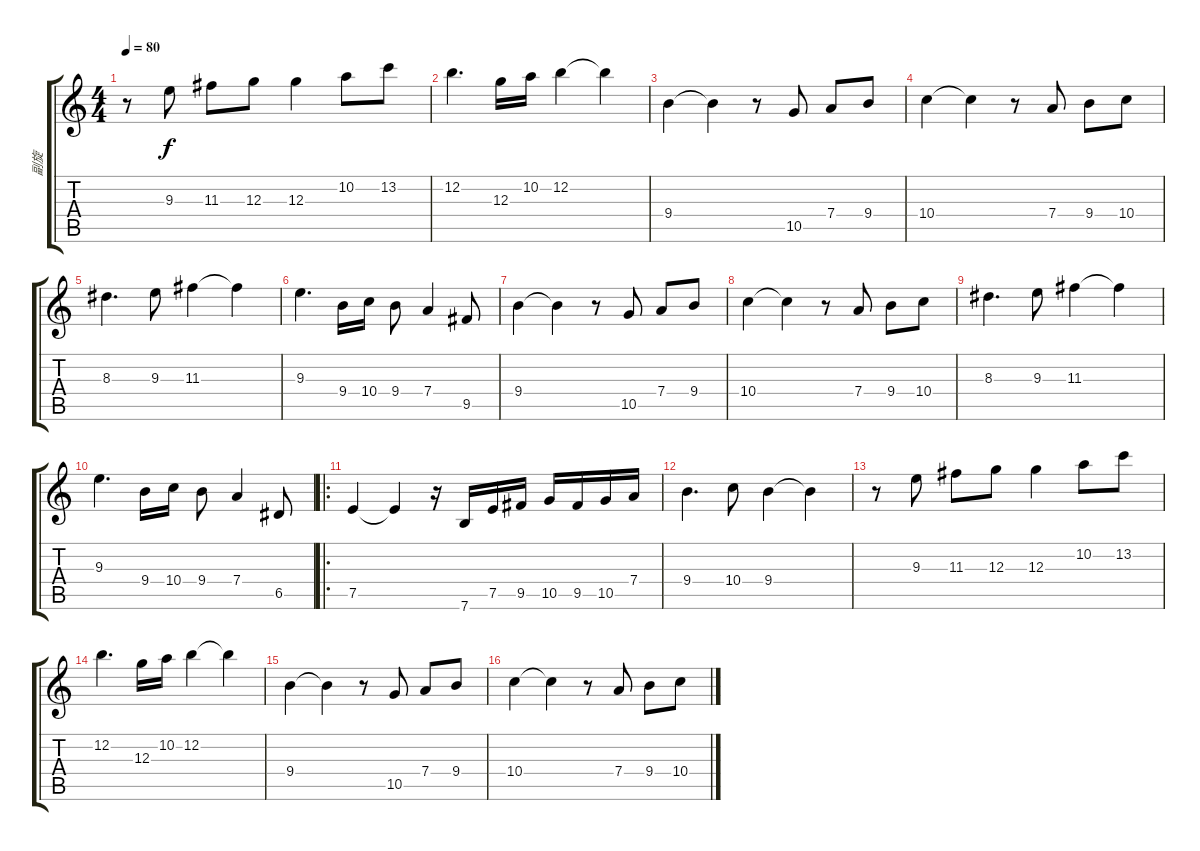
\track ("副旋" "副旋") {instrument electricguitarjazz}
\staff {score tabs}
\tuning (E4 B3 G3 D3 A2 E2) {hide}
\ts (4 4)
\tempo 80
\clef g2
\ks c
r.8{dy f} 9.3.8 11.3.8 12.3.8 12.3.4 10.2.8 13.2.8 |
12.2.4{d} 12.3.16 10.2.16 12.2.4 12.2{t}.4 |
9.4.4 9.4{t}.4 r.8 10.5.8 7.4.8 9.4.8 |
10.4.4 10.4{t}.4 r.8 7.4.8 9.4.8 10.4.8 |
8.3.4{d} 9.3.8 11.3.4 11.3{t}.4 |
9.3.4{d} 9.4.16 10.4.16 9.4.8 7.4.4 9.5.8 |
9.4.4 9.4{t}.4 r.8 10.5.8 7.4.8 9.4.8 |
10.4.4 10.4{t}.4 r.8 7.4.8 9.4.8 10.4.8 |
8.3.4{d} 9.3.8 11.3.4 11.3{t}.4 |
9.3.4{d} 9.4.16 10.4.16 9.4.8 7.4.4 6.5.8 |
\ro
7.5.4 7.5{t}.4 r.16 7.6.16 7.5.16 9.5.16 10.5.16 9.5.16 10.5.16 7.4.16 |
9.4.4{d} 10.4.8 9.4.4 9.4{t}.4 |
r.8 9.3.8 11.3.8 12.3.8 12.3.4 10.2.8 13.2.8 |
12.2.4{d} 12.3.16 10.2.16 12.2.4 12.2{t}.4 |
9.4.4 9.4{t}.4 r.8 10.5.8 7.4.8 9.4.8 |
10.4.4 10.4{t}.4 r.8 7.4.8 9.4.8 10.4.8
